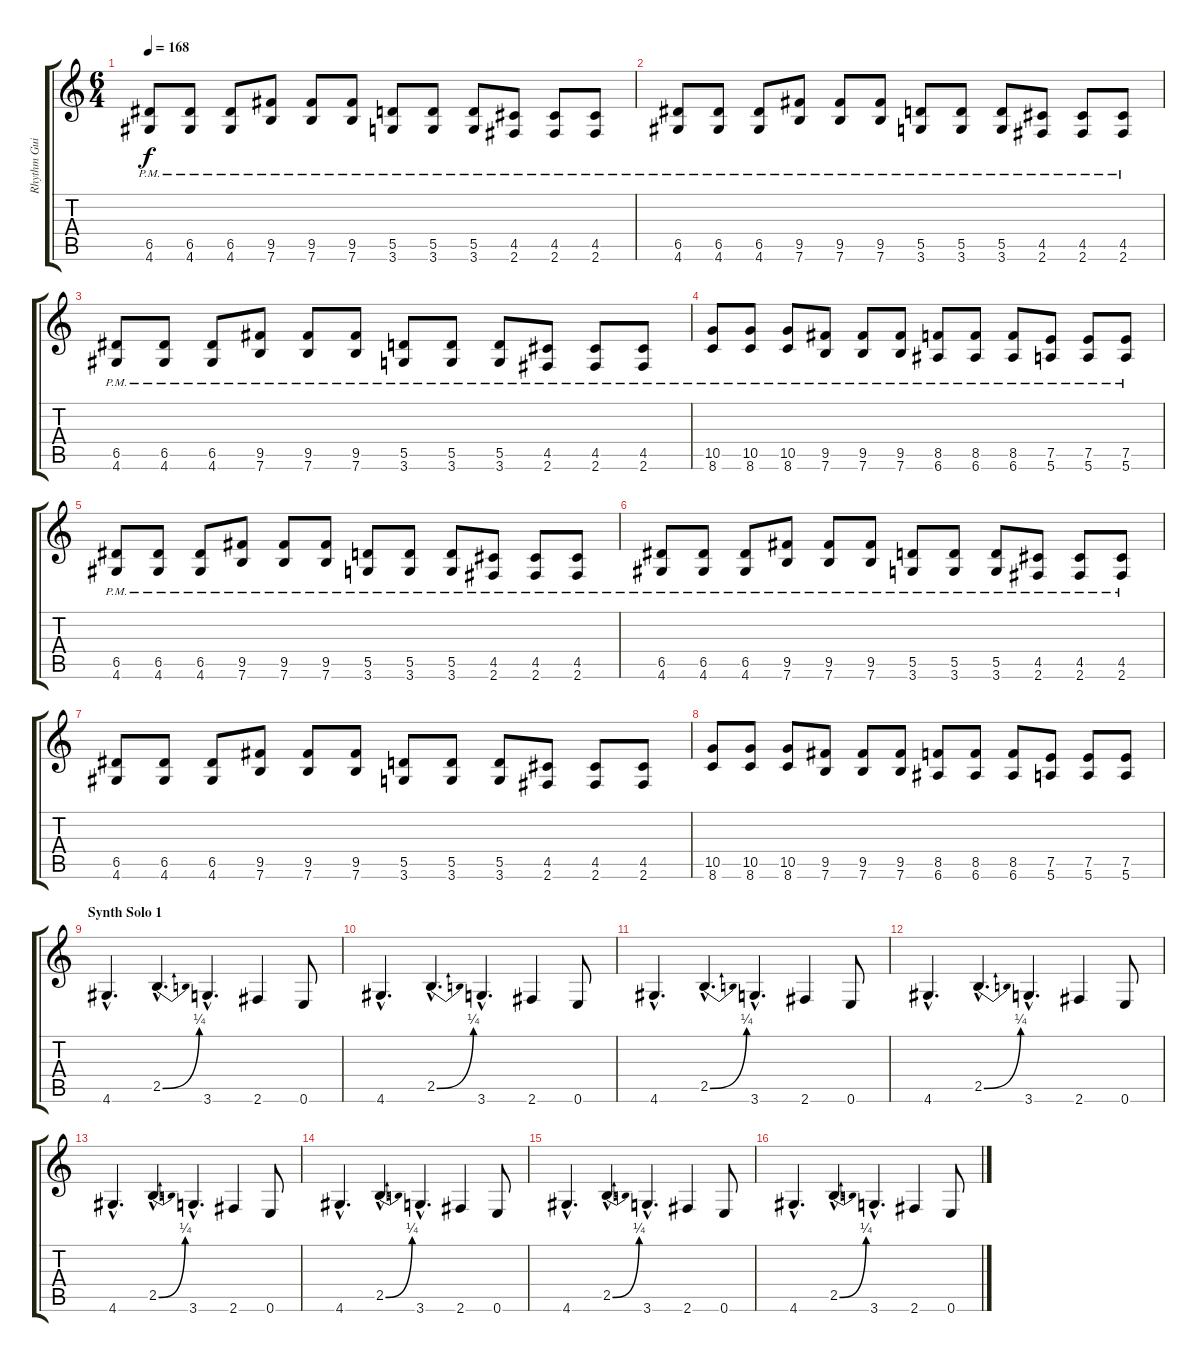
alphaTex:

\track ("Rhythm Guitar" "Rhythm Gui") {instrument distortionguitar}
\staff {score tabs}
\tuning (E4 B3 G3 D3 A2 E2) {hide}
\ts (6 4)
\tempo 168
\clef g2
\ks c
(6.5{pm} 4.6).8{dy f} (6.5{pm} 4.6).8 (6.5{pm} 4.6).8 (9.5{pm} 7.6).8 (9.5{pm} 7.6).8 (9.5{pm} 7.6).8 (5.5{pm} 3.6).8 (5.5{pm} 3.6).8 (5.5{pm} 3.6).8 (4.5{pm} 2.6).8 (4.5{pm} 2.6).8 (4.5{pm} 2.6).8 |
(6.5{pm} 4.6).8 (6.5{pm} 4.6).8 (6.5{pm} 4.6).8 (9.5{pm} 7.6).8 (9.5{pm} 7.6).8 (9.5{pm} 7.6).8 (5.5{pm} 3.6).8 (5.5{pm} 3.6).8 (5.5{pm} 3.6).8 (4.5{pm} 2.6).8 (4.5{pm} 2.6).8 (4.5{pm} 2.6).8 |
(6.5{pm} 4.6).8 (6.5{pm} 4.6).8 (6.5{pm} 4.6).8 (9.5{pm} 7.6).8 (9.5{pm} 7.6).8 (9.5{pm} 7.6).8 (5.5{pm} 3.6).8 (5.5{pm} 3.6).8 (5.5{pm} 3.6).8 (4.5{pm} 2.6).8 (4.5{pm} 2.6).8 (4.5{pm} 2.6).8 |
(10.5{pm} 8.6).8 (10.5{pm} 8.6).8 (10.5{pm} 8.6).8 (9.5{pm} 7.6).8 (9.5{pm} 7.6).8 (9.5{pm} 7.6).8 (8.5{pm} 6.6).8 (8.5{pm} 6.6).8 (8.5{pm} 6.6).8 (7.5{pm} 5.6).8 (7.5{pm} 5.6).8 (7.5{pm} 5.6).8 |
(6.5{pm} 4.6).8 (6.5{pm} 4.6).8 (6.5{pm} 4.6).8 (9.5{pm} 7.6).8 (9.5{pm} 7.6).8 (9.5{pm} 7.6).8 (5.5{pm} 3.6).8 (5.5{pm} 3.6).8 (5.5{pm} 3.6).8 (4.5{pm} 2.6).8 (4.5{pm} 2.6).8 (4.5{pm} 2.6).8 |
(6.5{pm} 4.6).8 (6.5{pm} 4.6).8 (6.5{pm} 4.6).8 (9.5{pm} 7.6).8 (9.5{pm} 7.6).8 (9.5{pm} 7.6).8 (5.5{pm} 3.6).8 (5.5{pm} 3.6).8 (5.5{pm} 3.6).8 (4.5{pm} 2.6).8 (4.5{pm} 2.6).8 (4.5{pm} 2.6).8 |
(6.5 4.6).8 (6.5 4.6).8 (6.5 4.6).8 (9.5 7.6).8 (9.5 7.6).8 (9.5 7.6).8 (5.5 3.6).8 (5.5 3.6).8 (5.5 3.6).8 (4.5 2.6).8 (4.5 2.6).8 (4.5 2.6).8 |
(10.5 8.6).8 (10.5 8.6).8 (10.5 8.6).8 (9.5 7.6).8 (9.5 7.6).8 (9.5 7.6).8 (8.5 6.6).8 (8.5 6.6).8 (8.5 6.6).8 (7.5 5.6).8 (7.5 5.6).8 (7.5 5.6).8 |
\section ("" "Synth Solo 1")
4.6{hac}.4{d} 2.5{be (bend 0 0 60 1) hac}.4{d} 3.6{hac}.4{d} 2.6.4 0.6.8 |
4.6{hac}.4{d} 2.5{be (bend 0 0 60 1) hac}.4{d} 3.6{hac}.4{d} 2.6.4 0.6.8 |
4.6{hac}.4{d} 2.5{be (bend 0 0 60 1) hac}.4{d} 3.6{hac}.4{d} 2.6.4 0.6.8 |
4.6{hac}.4{d} 2.5{be (bend 0 0 60 1) hac}.4{d} 3.6{hac}.4{d} 2.6.4 0.6.8 |
4.6{hac}.4{d} 2.5{be (bend 0 0 60 1) hac}.4{d} 3.6{hac}.4{d} 2.6.4 0.6.8 |
4.6{hac}.4{d} 2.5{be (bend 0 0 60 1) hac}.4{d} 3.6{hac}.4{d} 2.6.4 0.6.8 |
4.6{hac}.4{d} 2.5{be (bend 0 0 60 1) hac}.4{d} 3.6{hac}.4{d} 2.6.4 0.6.8 |
4.6{hac}.4{d} 2.5{be (bend 0 0 60 1) hac}.4{d} 3.6{hac}.4{d} 2.6.4 0.6.8
